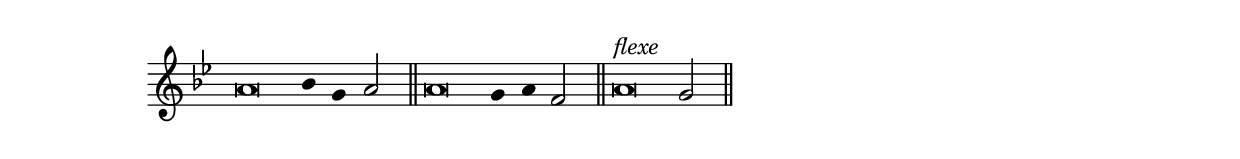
%% Do not edit this file; it is auto-generated from LSR http://lsr.dsi.unimi.it
%% This file is in the public domain.
\version "2.11.51"

\header {
  lsrtags = "rhythms, vocal-music, ancient-notation, contexts-and-engravers"

  texidoc = "
This form of notation is used for the chant of the Psalms, where verses
aren't always the same length.

"
  doctitle = "Chant or psalms notation"
} % begin verbatim
stemOn = { \override Staff.Stem #'transparent = ##f }
stemOff = { \override Staff.Stem #'transparent = ##t }

\score {
  \new Staff \with { \remove "Time_signature_engraver" }
  {
    \key g \minor
    \set Score.timing = ##f
    \stemOff a'\breve bes'4 g'4
    \stemOn a'2 \bar "||"
    \stemOff a'\breve g'4 a'4
    \stemOn f'2 \bar "||"
    \stemOff a'\breve^\markup { \italic flexe }
    \stemOn g'2 \bar "||"
  }
}
